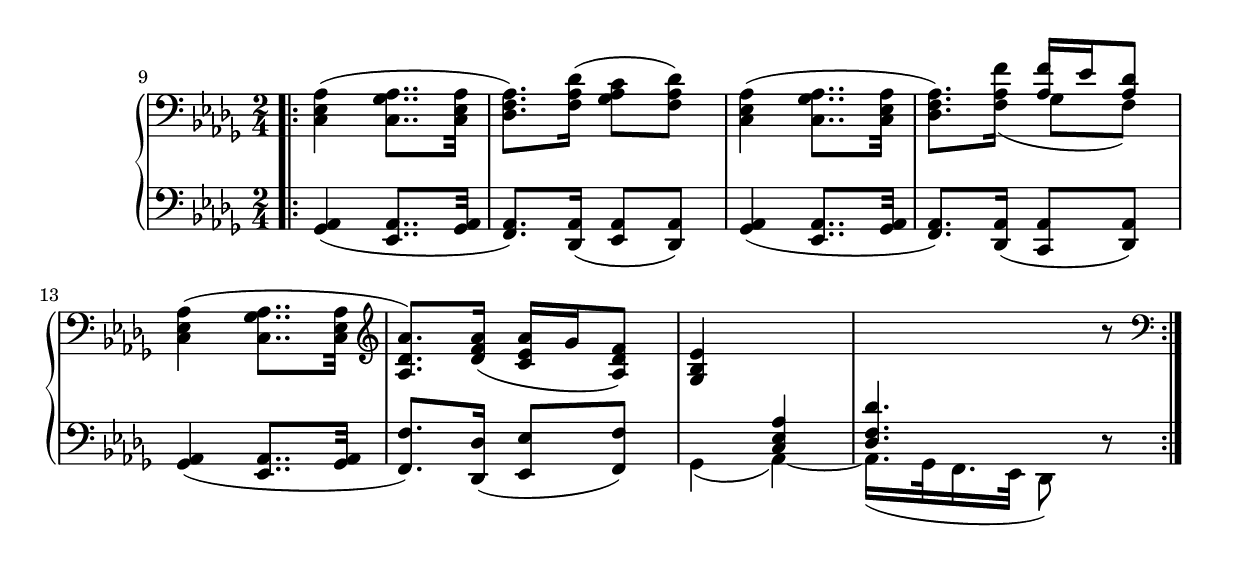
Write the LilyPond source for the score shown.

%% DO NOT EDIT this file manually; it is automatically
%% generated from LSR http://lsr.dsi.unimi.it
%% Make any changes in LSR itself, or in Documentation/snippets/new/ ,
%% and then run scripts/auxiliar/makelsr.py
%%
%% This file is in the public domain.
\version "2.17.6"

\header {
  lsrtags = "headword"

  texidoc = "
Repeats headword

"
  doctitle = "Repeats headword"
} % begin verbatim

% Beethoven, Op. 57
% Piano sonata 23 - Dem Grafen Franz von Brunswick Gewidmet
% Movt II, Andante con moto
% Measures 9 - 16

\include "english.ly"

\new PianoStaff <<

   \new Staff = RH {
      \clef bass
      \key df \major
      \time 2/4
      \set Score.currentBarNumber = #9
      \bar ".|:"
      <af ef c>4 (
      <af gf c>8..
      <af ef c>32
      |
      <af f df>8. )
      <df' af f>16 (
      <c' af gf>8
      <df' af f>8 )
      |
      <af ef c>4 (
      <af gf c>8..
      <af ef c>32
      |
      <af f df>8. )
      \slurDown
      <f' af f>16 (
      <<
         {
            \voiceTwo
            gf8
            f8 )
         }
         \new Voice {
            \voiceOne
            <f' af>16
            ef'16
            <df' af>8
         }
      >>
      \oneVoice
      |
      <af ef c>4 (
      <af gf c>8..
      <af ef c>32
      \clef treble
      |
      <af' df' af>8. )
      <af' f' df'>16 (
      <af' ef' c'>16
      gf'16
      <f' df' af>8 )
      |
      \slurUp
      <ef' bf gf>4
      \change Staff = LH
      \voiceOne
      <af ef c>4
      |
      <df' f df>4.
      \change Staff = RH
      \oneVoice
      r8
      \clef bass
      \bar ":|."
   }

   \new Staff = LH {
      \clef bass
      \key df \major
      \time 2/4
      <af, gf,>4 (
      <af, ef,>8..
      <af, gf,>32
      |
      <af, f,>8. )
      <af, df,>16 (
      <af, ef,>8
      <af, df,>8 )
      |
      <af, gf,>4 (
      <af, ef,>8..
      <af, gf,>32
      |
      <af, f,>8. )
      <af, df,>16 (
      <af, c,>8
      <af, df,> )
      |
      <af, gf,>4 (
      <af, ef,>8..
      <af, gf,>32
      |
      <f f,>8. )
      <df df,>16 (
      <ef ef,>8
      <f f,>8 )
      |
      \voiceTwo
      gf,4  (
      af,4 ~ )
      |
      af,16. [ (
      gf,32
      f,16.
      ef,32 ]
      df,8 )
      \oneVoice
      r8
   }

>>
